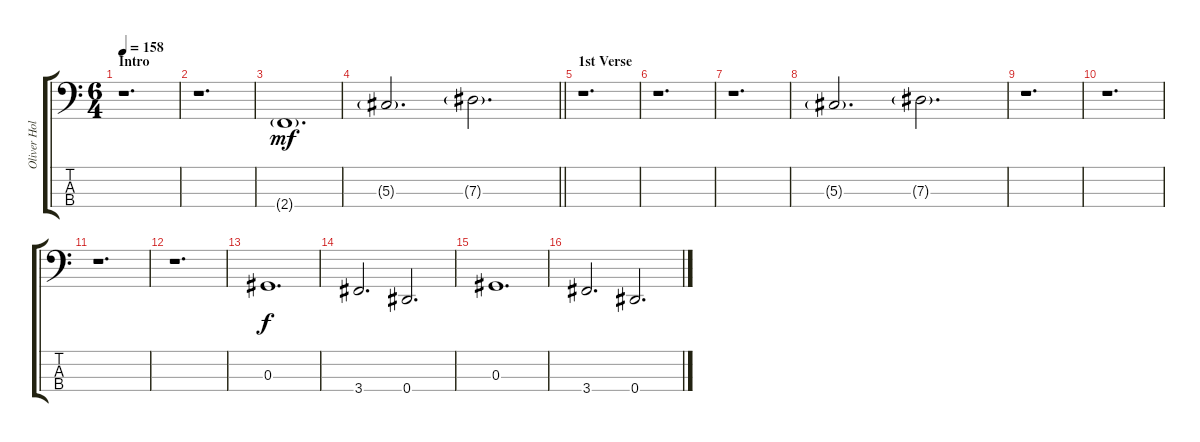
\track ("Oliver Holzwarth" "Oliver Hol") {instrument electricbassfinger}
\staff {score tabs}
\tuning (Gb2 Db2 Ab1 Eb1) {hide}
\ts (6 4)
\section ("" "Intro")
\tempo 158
\clef f4
\ks c
r.1{d dy mf instrument electricbassfinger} |
r.1{d} |
2.4{g}.1{d} |
\barLineRight lightlight
5.3{g}.2{d} 7.3{g}.2{d} |
\section ("" "1st Verse")
r.1{d} |
r.1{d} |
r.1{d} |
5.3{g}.2{d} 7.3{g}.2{d} |
r.1{d} |
r.1{d} |
r.1{d} |
r.1{d} |
0.3.1{d dy f volume 16 instrument electricbassfinger} |
3.4.2{d} 0.4.2{d} |
0.3.1{d} |
3.4.2{d} 0.4.2{d}
